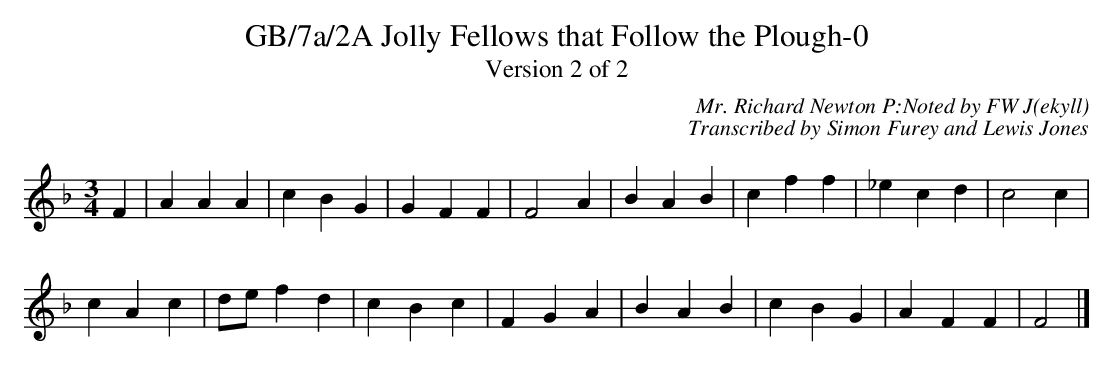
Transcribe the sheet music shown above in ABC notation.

X:1
T:GB/7a/2A Jolly Fellows that Follow the Plough-0
T:Version 2 of 2
C:Mr. Richard Newton P:Noted by FW J(ekyll)
C:Transcribed by Simon Furey and Lewis Jones
L:1/4
M:3/4
K:F
F | A A A | c B G | G F F | F2 A | B A B | c f f | _e c d | c2 c |$ c A c | d/e/ f d | c B c | F G A | B A B | c B G | A F F | F2 |]
